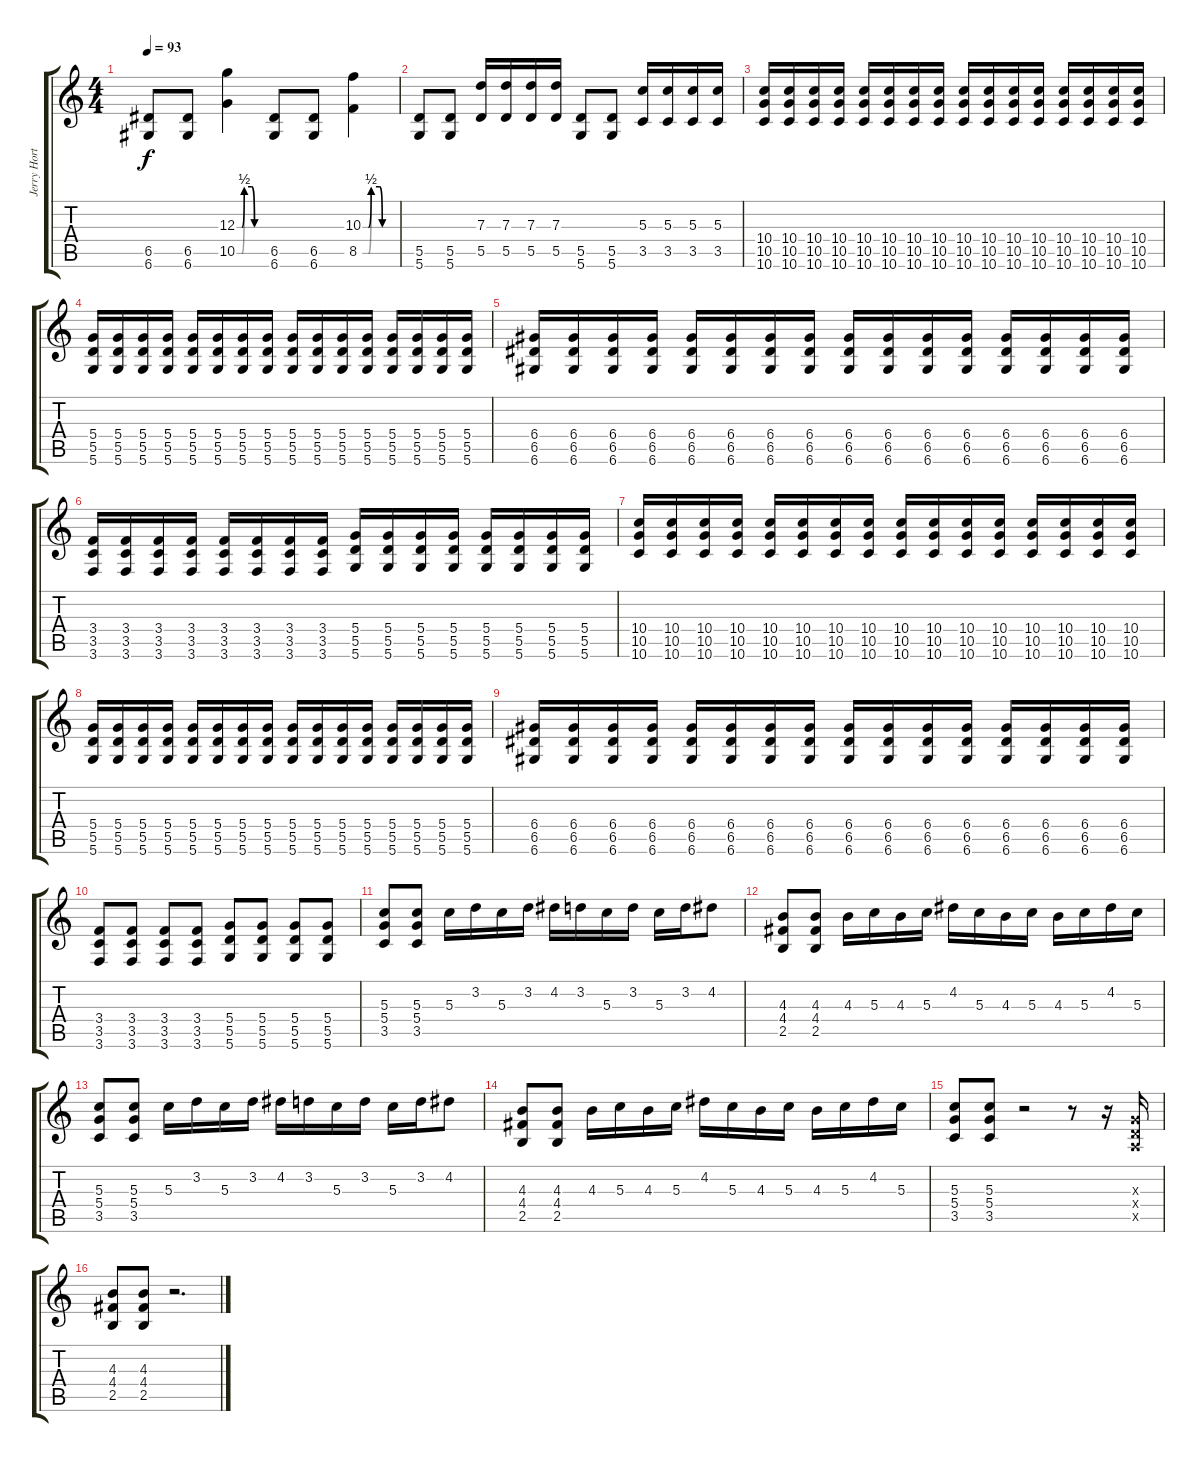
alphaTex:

\track ("Jerry Horton " "Jerry Hort") {instrument distortionguitar}
\staff {score tabs}
\tuning (E4 B3 G3 D3 A2 D2) {hide}
\ts (4 4)
\tempo 93
\clef g2
\ks c
(6.5 6.6).8{dy f} (6.5 6.6).8 (12.3{be (custom 0 0 10 0 15 2 30 2 36 0 45 0 60 0)} 10.5{be (custom 0 0 10 0 15 2 30 2 35 0 60 0)}).4 (6.5 6.6).8 (6.5 6.6).8 (10.3{be (custom 0 0 10 0 15 2 30 2 35 0 60 0)} 8.5{be (custom 0 0 10 0 15 2 30 2 35 0 60 0)}).4 |
(5.5 5.6).8 (5.5 5.6).8 (7.3 5.5).16 (7.3 5.5).16 (7.3 5.5).16 (7.3 5.5).16 (5.5 5.6).8 (5.5 5.6).8 (5.3 3.5).16 (5.3 3.5).16 (5.3 3.5).16 (5.3 3.5).16 |
(10.4 10.5 10.6).16 (10.4 10.5 10.6).16 (10.4 10.5 10.6).16 (10.4 10.5 10.6).16 (10.4 10.5 10.6).16 (10.4 10.5 10.6).16 (10.4 10.5 10.6).16 (10.4 10.5 10.6).16 (10.4 10.5 10.6).16 (10.4 10.5 10.6).16 (10.4 10.5 10.6).16 (10.4 10.5 10.6).16 (10.4 10.5 10.6).16 (10.4 10.5 10.6).16 (10.4 10.5 10.6).16 (10.4 10.5 10.6).16 |
(5.4 5.5 5.6).16 (5.4 5.5 5.6).16 (5.4 5.5 5.6).16 (5.4 5.5 5.6).16 (5.4 5.5 5.6).16 (5.4 5.5 5.6).16 (5.4 5.5 5.6).16 (5.4 5.5 5.6).16 (5.4 5.5 5.6).16 (5.4 5.5 5.6).16 (5.4 5.5 5.6).16 (5.4 5.5 5.6).16 (5.4 5.5 5.6).16 (5.4 5.5 5.6).16 (5.4 5.5 5.6).16 (5.4 5.5 5.6).16 |
(6.4 6.5 6.6).16 (6.4 6.5 6.6).16 (6.4 6.5 6.6).16 (6.4 6.5 6.6).16 (6.4 6.5 6.6).16 (6.4 6.5 6.6).16 (6.4 6.5 6.6).16 (6.4 6.5 6.6).16 (6.4 6.5 6.6).16 (6.4 6.5 6.6).16 (6.4 6.5 6.6).16 (6.4 6.5 6.6).16 (6.4 6.5 6.6).16 (6.4 6.5 6.6).16 (6.4 6.5 6.6).16 (6.4 6.5 6.6).16 |
(3.4 3.5 3.6).16 (3.4 3.5 3.6).16 (3.4 3.5 3.6).16 (3.4 3.5 3.6).16 (3.4 3.5 3.6).16 (3.4 3.5 3.6).16 (3.4 3.5 3.6).16 (3.4 3.5 3.6).16 (5.4 5.5 5.6).16 (5.4 5.5 5.6).16 (5.4 5.5 5.6).16 (5.4 5.5 5.6).16 (5.4 5.5 5.6).16 (5.4 5.5 5.6).16 (5.4 5.5 5.6).16 (5.4 5.5 5.6).16 |
(10.4 10.5 10.6).16 (10.4 10.5 10.6).16 (10.4 10.5 10.6).16 (10.4 10.5 10.6).16 (10.4 10.5 10.6).16 (10.4 10.5 10.6).16 (10.4 10.5 10.6).16 (10.4 10.5 10.6).16 (10.4 10.5 10.6).16 (10.4 10.5 10.6).16 (10.4 10.5 10.6).16 (10.4 10.5 10.6).16 (10.4 10.5 10.6).16 (10.4 10.5 10.6).16 (10.4 10.5 10.6).16 (10.4 10.5 10.6).16 |
(5.4 5.5 5.6).16 (5.4 5.5 5.6).16 (5.4 5.5 5.6).16 (5.4 5.5 5.6).16 (5.4 5.5 5.6).16 (5.4 5.5 5.6).16 (5.4 5.5 5.6).16 (5.4 5.5 5.6).16 (5.4 5.5 5.6).16 (5.4 5.5 5.6).16 (5.4 5.5 5.6).16 (5.4 5.5 5.6).16 (5.4 5.5 5.6).16 (5.4 5.5 5.6).16 (5.4 5.5 5.6).16 (5.4 5.5 5.6).16 |
(6.4 6.5 6.6).16 (6.4 6.5 6.6).16 (6.4 6.5 6.6).16 (6.4 6.5 6.6).16 (6.4 6.5 6.6).16 (6.4 6.5 6.6).16 (6.4 6.5 6.6).16 (6.4 6.5 6.6).16 (6.4 6.5 6.6).16 (6.4 6.5 6.6).16 (6.4 6.5 6.6).16 (6.4 6.5 6.6).16 (6.4 6.5 6.6).16 (6.4 6.5 6.6).16 (6.4 6.5 6.6).16 (6.4 6.5 6.6).16 |
(3.4 3.5 3.6).8 (3.4 3.5 3.6).8 (3.4 3.5 3.6).8 (3.4 3.5 3.6).8 (5.4 5.5 5.6).8 (5.4 5.5 5.6).8 (5.4 5.5 5.6).8 (5.4 5.5 5.6).8 |
(5.3 5.4 3.5).8 (5.3 5.4 3.5).8 5.3.16 3.2.16 5.3.16 3.2.16 4.2.16 3.2.16 5.3.16 3.2.16 5.3.16 3.2.16 4.2.8 |
(4.3 4.4 2.5).8 (4.3 4.4 2.5).8 4.3.16 5.3.16 4.3.16 5.3.16 4.2.16 5.3.16 4.3.16 5.3.16 4.3.16 5.3.16 4.2.16 5.3.16 |
(5.3 5.4 3.5).8 (5.3 5.4 3.5).8 5.3.16 3.2.16 5.3.16 3.2.16 4.2.16 3.2.16 5.3.16 3.2.16 5.3.16 3.2.16 4.2.8 |
(4.3 4.4 2.5).8 (4.3 4.4 2.5).8 4.3.16 5.3.16 4.3.16 5.3.16 4.2.16 5.3.16 4.3.16 5.3.16 4.3.16 5.3.16 4.2.16 5.3.16 |
(5.3 5.4 3.5).8 (5.3 5.4 3.5).8 r.2 r.8 r.16 (0.3{x} 0.4{x} 0.5{x}).16 |
(4.3 4.4 2.5).8 (4.3 4.4 2.5).8 r.2{d}
